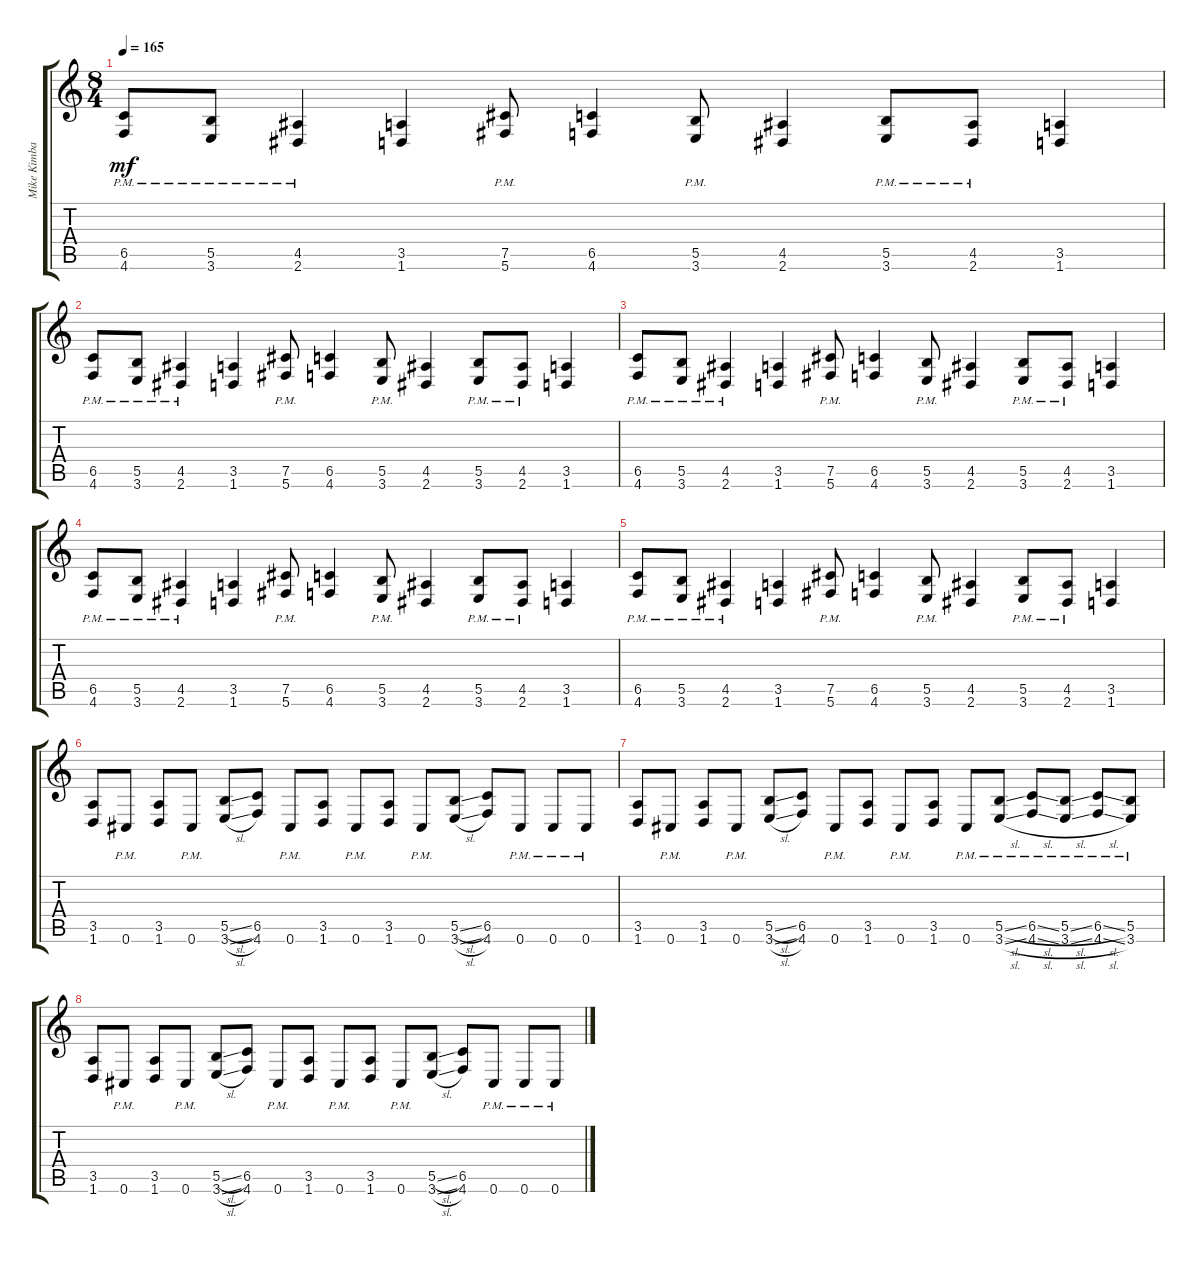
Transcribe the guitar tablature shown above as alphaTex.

\track ("Mike Kimball" "Mike Kimba") {instrument distortionguitar}
\staff {score tabs}
\tuning (Db4 Ab3 E3 B2 Gb2 Db2) {hide}
\ts (8 4)
\tempo 165
\clef g2
\ks c
(6.5{pm} 4.6{pm}).8{dy mf} (5.5{pm} 3.6{pm}).8 (4.5{pm} 2.6{pm}).4 (3.5 1.6).4 (7.5{pm} 5.6{pm}).8 (6.5 4.6).4 (5.5{pm} 3.6{pm}).8 (4.5 2.6).4 (5.5{pm} 3.6{pm}).8 (4.5{pm} 2.6{pm}).8 (3.5 1.6).4 |
(6.5{pm} 4.6{pm}).8 (5.5{pm} 3.6{pm}).8 (4.5{pm} 2.6{pm}).4 (3.5 1.6).4 (7.5{pm} 5.6{pm}).8 (6.5 4.6).4 (5.5{pm} 3.6{pm}).8 (4.5 2.6).4 (5.5{pm} 3.6{pm}).8 (4.5{pm} 2.6{pm}).8 (3.5 1.6).4 |
(6.5{pm} 4.6{pm}).8 (5.5{pm} 3.6{pm}).8 (4.5{pm} 2.6{pm}).4 (3.5 1.6).4 (7.5{pm} 5.6{pm}).8 (6.5 4.6).4 (5.5{pm} 3.6{pm}).8 (4.5 2.6).4 (5.5{pm} 3.6{pm}).8 (4.5{pm} 2.6{pm}).8 (3.5 1.6).4 |
(6.5{pm} 4.6{pm}).8 (5.5{pm} 3.6{pm}).8 (4.5{pm} 2.6{pm}).4 (3.5 1.6).4 (7.5{pm} 5.6{pm}).8 (6.5 4.6).4 (5.5{pm} 3.6{pm}).8 (4.5 2.6).4 (5.5{pm} 3.6{pm}).8 (4.5{pm} 2.6{pm}).8 (3.5 1.6).4 |
(6.5{pm} 4.6{pm}).8 (5.5{pm} 3.6{pm}).8 (4.5{pm} 2.6{pm}).4 (3.5 1.6).4 (7.5{pm} 5.6{pm}).8 (6.5 4.6).4 (5.5{pm} 3.6{pm}).8 (4.5 2.6).4 (5.5{pm} 3.6{pm}).8 (4.5{pm} 2.6{pm}).8 (3.5 1.6).4 |
\section ("" "")
(3.5 1.6).8 0.6{pm}.8 (3.5 1.6).8 0.6{pm}.8 (5.5{sl} 3.6{sl}).8 (6.5 4.6).8 0.6{pm}.8 (3.5 1.6).8 0.6{pm}.8 (3.5 1.6).8 0.6{pm}.8 (5.5{sl} 3.6{sl}).8 (6.5 4.6).8 0.6{pm}.8 0.6{pm}.8 0.6{pm}.8 |
(3.5 1.6).8 0.6{pm}.8 (3.5 1.6).8 0.6{pm}.8 (5.5{sl} 3.6{sl}).8 (6.5 4.6).8 0.6{pm}.8 (3.5 1.6).8 0.6{pm}.8 (3.5 1.6).8 0.6{pm}.8 (5.5{sl pm} 3.6{sl pm}).8 (6.5{sl pm} 4.6{sl pm}).8 (5.5{sl pm} 3.6{sl pm}).8 (6.5{sl pm} 4.6{sl pm}).8 (5.5{pm} 3.6{pm}).8 |
(3.5 1.6).8 0.6{pm}.8 (3.5 1.6).8 0.6{pm}.8 (5.5{sl} 3.6{sl}).8 (6.5 4.6).8 0.6{pm}.8 (3.5 1.6).8 0.6{pm}.8 (3.5 1.6).8 0.6{pm}.8 (5.5{sl} 3.6{sl}).8 (6.5 4.6).8 0.6{pm}.8 0.6{pm}.8 0.6{pm}.8
